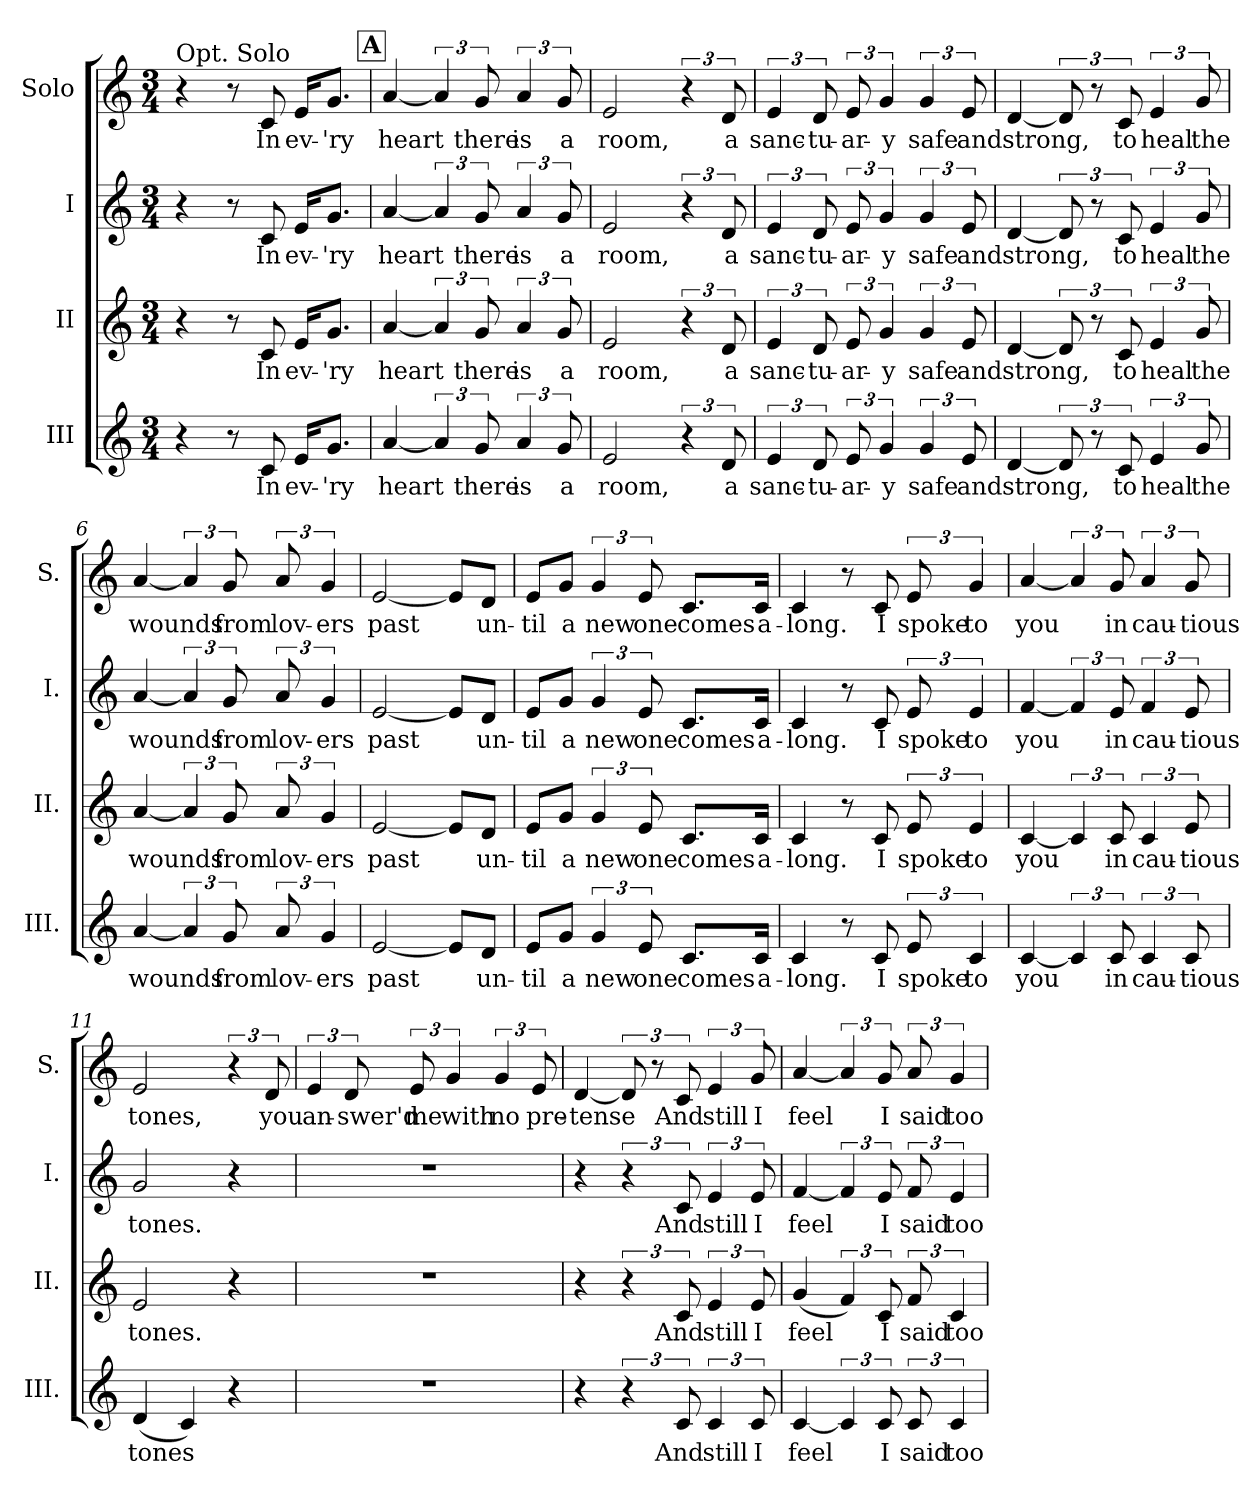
**kern	**text	**kern	**text	**kern	**text	**kern	**text
*part4	*part4	*part3	*part3	*part2	*part2	*part1	*part1
*staff4	*staff4	*staff3	*staff3	*staff2	*staff2	*staff1	*staff1
*I"III	*	*I"II	*	*I"I	*	*I"Solo	*
*I'III.	*	*I'II.	*	*I'I.	*	*I'S.	*
*clefG2	*	*clefG2	*	*clefG2	*	*clefG2	*
*k[]	*	*k[]	*	*k[]	*	*k[]	*
*M3/4	*	*M3/4	*	*M3/4	*	*M3/4	*
*MM60	*	*MM60	*	*MM60	*	*MM60	*
=1	=1	=1	=1	=1	=1	=1	=1
!	!	!	!	!	!	!LO:TX:a:t=Opt. Solo	!
4r	.	4r	.	4r	.	4r	.
8r	.	8r	.	8r	.	8r	.
!	!LO:LY:b	!	!LO:LY:b	!	!LO:LY:b	!	!LO:LY:b
8c/	In	8c/	In	8c/	In	8c/	In
!	!LO:LY:b	!	!LO:LY:b	!	!LO:LY:b	!	!LO:LY:b
16e/KL	ev-	16e/KL	ev-	16e/KL	ev-	16e/KL	ev-
!	!LO:LY:b	!	!LO:LY:b	!	!LO:LY:b	!	!LO:LY:b
8.g/J	-'ry	8.g/J	-'ry	8.g/J	-'ry	8.g/J	-'ry
!!LO:REH:place=s1:a:B:fs=14:t=A
=2	=2	=2	=2	=2	=2	=2	=2
!	!LO:LY:b	!	!LO:LY:b	!	!LO:LY:b	!	!LO:LY:b
[4a/	heart	[4a/	heart	[4a/	heart	[4a/	heart
6a/]	.	6a/]	.	6a/]	.	6a/]	.
!	!LO:LY:b	!	!LO:LY:b	!	!LO:LY:b	!	!LO:LY:b
12g/	there	12g/	there	12g/	there	12g/	there
!	!LO:LY:b	!	!LO:LY:b	!	!LO:LY:b	!	!LO:LY:b
6a/	is	6a/	is	6a/	is	6a/	is
!	!LO:LY:b	!	!LO:LY:b	!	!LO:LY:b	!	!LO:LY:b
12g/	a	12g/	a	12g/	a	12g/	a
=3	=3	=3	=3	=3	=3	=3	=3
!	!LO:LY:b	!	!LO:LY:b	!	!LO:LY:b	!	!LO:LY:b
2e/	room,	2e/	room,	2e/	room,	2e/	room,
6r	.	6r	.	6r	.	6r	.
!	!LO:LY:b	!	!LO:LY:b	!	!LO:LY:b	!	!LO:LY:b
12d/	a	12d/	a	12d/	a	12d/	a
=4	=4	=4	=4	=4	=4	=4	=4
!	!LO:LY:b	!	!LO:LY:b	!	!LO:LY:b	!	!LO:LY:b
6e/	sanc-	6e/	sanc-	6e/	sanc-	6e/	sanc-
!	!LO:LY:b	!	!LO:LY:b	!	!LO:LY:b	!	!LO:LY:b
12d/	-tu-	12d/	-tu-	12d/	-tu-	12d/	-tu-
!	!LO:LY:b	!	!LO:LY:b	!	!LO:LY:b	!	!LO:LY:b
12e/	-ar-	12e/	-ar-	12e/	-ar-	12e/	-ar-
!	!LO:LY:b	!	!LO:LY:b	!	!LO:LY:b	!	!LO:LY:b
6g/	-y	6g/	-y	6g/	-y	6g/	-y
!	!LO:LY:b	!	!LO:LY:b	!	!LO:LY:b	!	!LO:LY:b
6g/	safe	6g/	safe	6g/	safe	6g/	safe
!	!LO:LY:b	!	!LO:LY:b	!	!LO:LY:b	!	!LO:LY:b
12e/	and	12e/	and	12e/	and	12e/	and
=5	=5	=5	=5	=5	=5	=5	=5
!	!LO:LY:b	!	!LO:LY:b	!	!LO:LY:b	!	!LO:LY:b
[4d/	strong,	[4d/	strong,	[4d/	strong,	[4d/	strong,
12d/]	.	12d/]	.	12d/]	.	12d/]	.
12r	.	12r	.	12r	.	12r	.
!	!LO:LY:b	!	!LO:LY:b	!	!LO:LY:b	!	!LO:LY:b
12c/	to	12c/	to	12c/	to	12c/	to
!	!LO:LY:b	!	!LO:LY:b	!	!LO:LY:b	!	!LO:LY:b
6e/	heal	6e/	heal	6e/	heal	6e/	heal
!	!LO:LY:b	!	!LO:LY:b	!	!LO:LY:b	!	!LO:LY:b
12g/	the	12g/	the	12g/	the	12g/	the
!!LO:LB:g=z
=6	=6	=6	=6	=6	=6	=6	=6
!	!LO:LY:b	!	!LO:LY:b	!	!LO:LY:b	!	!LO:LY:b
[4a/	wounds	[4a/	wounds	[4a/	wounds	[4a/	wounds
6a/]	.	6a/]	.	6a/]	.	6a/]	.
!	!LO:LY:b	!	!LO:LY:b	!	!LO:LY:b	!	!LO:LY:b
12g/	from	12g/	from	12g/	from	12g/	from
!	!LO:LY:b	!	!LO:LY:b	!	!LO:LY:b	!	!LO:LY:b
12a/	lov-	12a/	lov-	12a/	lov-	12a/	lov-
!	!LO:LY:b	!	!LO:LY:b	!	!LO:LY:b	!	!LO:LY:b
6g/	-ers	6g/	-ers	6g/	-ers	6g/	-ers
=7	=7	=7	=7	=7	=7	=7	=7
!	!LO:LY:b	!	!LO:LY:b	!	!LO:LY:b	!	!LO:LY:b
[2e/	past	[2e/	past	[2e/	past	[2e/	past
8e/L]	.	8e/L]	.	8e/L]	.	8e/L]	.
!	!LO:LY:b	!	!LO:LY:b	!	!LO:LY:b	!	!LO:LY:b
8d/J	un-	8d/J	un-	8d/J	un-	8d/J	un-
=8	=8	=8	=8	=8	=8	=8	=8
!	!LO:LY:b	!	!LO:LY:b	!	!LO:LY:b	!	!LO:LY:b
8e/L	-til	8e/L	-til	8e/L	-til	8e/L	-til
!	!LO:LY:b	!	!LO:LY:b	!	!LO:LY:b	!	!LO:LY:b
8g/J	a	8g/J	a	8g/J	a	8g/J	a
!	!LO:LY:b	!	!LO:LY:b	!	!LO:LY:b	!	!LO:LY:b
6g/	new	6g/	new	6g/	new	6g/	new
!	!LO:LY:b	!	!LO:LY:b	!	!LO:LY:b	!	!LO:LY:b
12e/	one	12e/	one	12e/	one	12e/	one
!	!LO:LY:b	!	!LO:LY:b	!	!LO:LY:b	!	!LO:LY:b
8.c/L	comes	8.c/L	comes	8.c/L	comes	8.c/L	comes
!	!LO:LY:b	!	!LO:LY:b	!	!LO:LY:b	!	!LO:LY:b
16c/Jk	a-	16c/Jk	a-	16c/Jk	a-	16c/Jk	a-
=9	=9	=9	=9	=9	=9	=9	=9
!	!LO:LY:b	!	!LO:LY:b	!	!LO:LY:b	!	!LO:LY:b
4c/	-long.	4c/	-long.	4c/	-long.	4c/	-long.
8r	.	8r	.	8r	.	8r	.
!	!LO:LY:b	!	!LO:LY:b	!	!LO:LY:b	!	!LO:LY:b
8c/	I	8c/	I	8c/	I	8c/	I
!	!LO:LY:b	!	!LO:LY:b	!	!LO:LY:b	!	!LO:LY:b
12e/	spoke	12e/	spoke	12e/	spoke	12e/	spoke
!	!LO:LY:b	!	!LO:LY:b	!	!LO:LY:b	!	!LO:LY:b
6c/	to	6e/	to	6e/	to	6g/	to
=10	=10	=10	=10	=10	=10	=10	=10
!	!LO:LY:b	!	!LO:LY:b	!	!LO:LY:b	!	!LO:LY:b
[4c/	you	[4c/	you	[4f/	you	[4a/	you
6c/]	.	6c/]	.	6f/]	.	6a/]	.
!	!LO:LY:b	!	!LO:LY:b	!	!LO:LY:b	!	!LO:LY:b
12c/	in	12c/	in	12e/	in	12g/	in
!	!LO:LY:b	!	!LO:LY:b	!	!LO:LY:b	!	!LO:LY:b
6c/	cau-	6c/	cau-	6f/	cau-	6a/	cau-
!	!LO:LY:b	!	!LO:LY:b	!	!LO:LY:b	!	!LO:LY:b
12c/	-tious	12e/	-tious	12e/	-tious	12g/	-tious
!!LO:PB:g=z
=11	=11	=11	=11	=11	=11	=11	=11
!	!LO:LY:b	!	!LO:LY:b	!	!LO:LY:b	!	!LO:LY:b
(<4d/	tones	2e/	tones.	2g/	tones.	2e/	tones,
4c/)	.	.	.	.	.	.	.
4r	.	4r	.	4r	.	6r	.
!	!	!	!	!	!	!	!LO:LY:b
.	.	.	.	.	.	12d/	you
=12	=12	=12	=12	=12	=12	=12	=12
!	!	!	!	!	!	!	!LO:LY:b
2.r	.	2.r	.	2.r	.	6e/	an-
!	!	!	!	!	!	!	!LO:LY:b
.	.	.	.	.	.	12d/	-swer'd
!	!	!	!	!	!	!	!LO:LY:b
.	.	.	.	.	.	12e/	me
!	!	!	!	!	!	!	!LO:LY:b
.	.	.	.	.	.	6g/	with
!	!	!	!	!	!	!	!LO:LY:b
.	.	.	.	.	.	6g/	no
!	!	!	!	!	!	!	!LO:LY:b
.	.	.	.	.	.	12e/	pre-
=13	=13	=13	=13	=13	=13	=13	=13
!	!	!	!	!	!	!	!LO:LY:b
4r	.	4r	.	4r	.	[4d/	-tense
6r	.	6r	.	6r	.	12d/]	.
.	.	.	.	.	.	12r	.
!	!LO:LY:b	!	!LO:LY:b	!	!LO:LY:b	!	!LO:LY:b
12c/	And	12c/	And	12c/	And	12c/	And
!	!LO:LY:b	!	!LO:LY:b	!	!LO:LY:b	!	!LO:LY:b
6c/	still	6e/	still	6e/	still	6e/	still
!	!LO:LY:b	!	!LO:LY:b	!	!LO:LY:b	!	!LO:LY:b
12c/	I	12e/	I	12e/	I	12g/	I
=14	=14	=14	=14	=14	=14	=14	=14
!	!LO:LY:b	!	!LO:LY:b	!	!LO:LY:b	!	!LO:LY:b
[4c/	feel	(<4g/	feel	[4f/	feel	[4a/	feel
6c/]	.	6f/)	.	6f/]	.	6a/]	.
!	!LO:LY:b	!	!LO:LY:b	!	!LO:LY:b	!	!LO:LY:b
12c/	I	12c/	I	12e/	I	12g/	I
!	!LO:LY:b	!	!LO:LY:b	!	!LO:LY:b	!	!LO:LY:b
12c/	said	12f/	said	12f/	said	12a/	said
!	!LO:LY:b	!	!LO:LY:b	!	!LO:LY:b	!	!LO:LY:b
6c/	too	6c/	too	6e/	too	6g/	too
=	=	=	=	=	=	=	=
*-	*-	*-	*-	*-	*-	*-	*-
